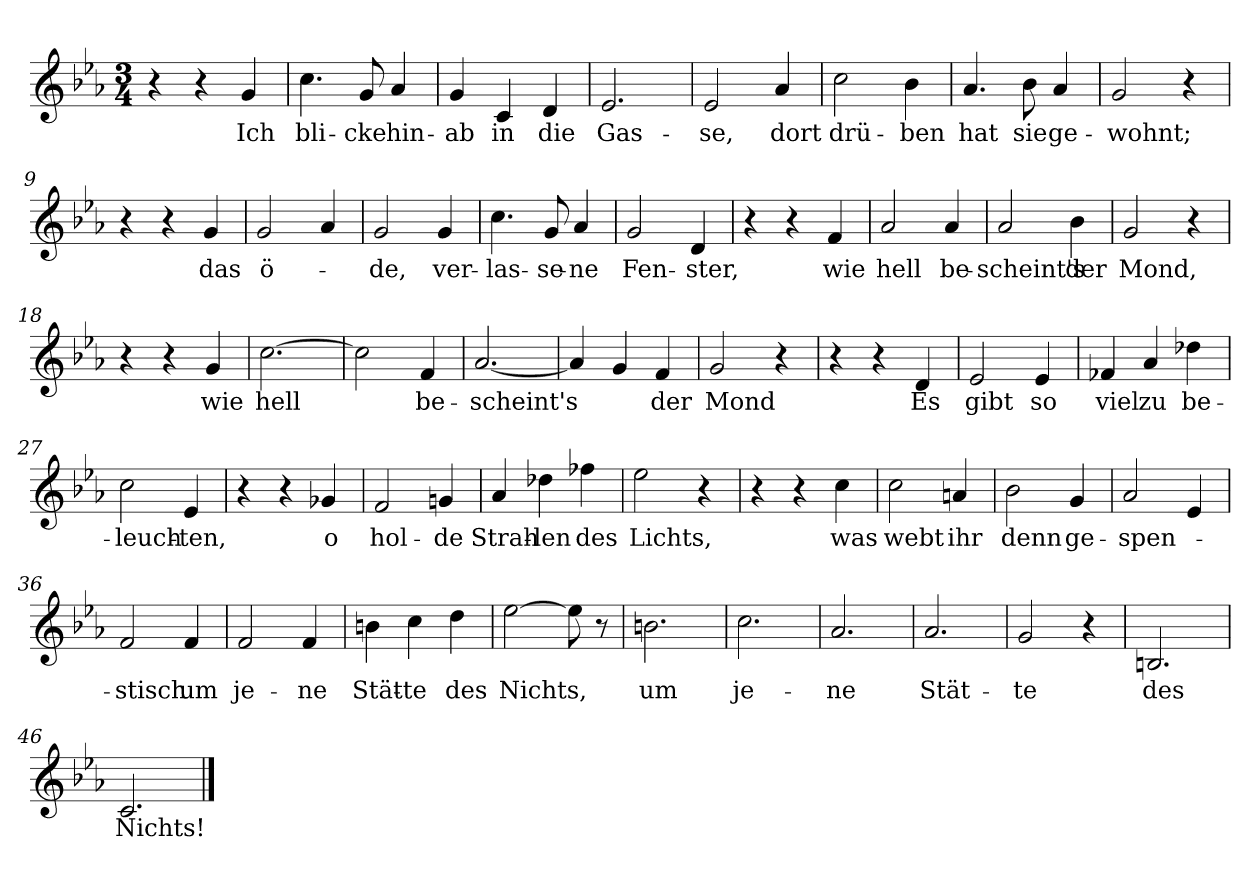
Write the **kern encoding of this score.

**kern	**text
*part1	*part1
*staff1	*staff1
*clefG2	*
*k[b-e-a-]	*
*M3/4	*
=1	=1
4r	.
4r	.
!	!LO:LY:b
4g/	Ich
=2	=2
!	!LO:LY:b
4.cc\	bli-
!	!LO:LY:b
8g/	-cke
!	!LO:LY:b
4a-/	hin-
=3	=3
!	!LO:LY:b
4g/	-ab
!	!LO:LY:b
4c/	in
!	!LO:LY:b
4d/	die
=4	=4
!	!LO:LY:b
2.e-/	Gas-
=5	=5
!	!LO:LY:b
2e-/	-se,
!	!LO:LY:b
4a-/	dort
=6	=6
!	!LO:LY:b
2cc\	drü-
!	!LO:LY:b
4b-\	-ben
=7	=7
!	!LO:LY:b
4.a-/	hat
!	!LO:LY:b
8b-\	sie
!	!LO:LY:b
4a-/	ge-
=8	=8
!	!LO:LY:b
2g/	-wohnt;
4r	.
=9	=9
4r	.
4r	.
!	!LO:LY:b
4g/	das
=10	=10
!	!LO:LY:b
2g/	ö-
4a-/	.
=11	=11
!	!LO:LY:b
2g/	-de,
!	!LO:LY:b
4g/	ver-
=12	=12
!	!LO:LY:b
4.cc\	-las-
!	!LO:LY:b
8g/	-se-
!	!LO:LY:b
4a-/	-ne
!!LO:LB:g=z
=13	=13
!	!LO:LY:b
2g/	Fen-
!	!LO:LY:b
4d/	-ster,
=14	=14
4r	.
4r	.
!	!LO:LY:b
4f/	wie
=15	=15
!	!LO:LY:b
2a-/	hell
!	!LO:LY:b
4a-/	be-
=16	=16
!	!LO:LY:b
2a-/	-scheint's
!	!LO:LY:b
4b-\	der
=17	=17
!	!LO:LY:b
2g/	Mond,
4r	.
=18	=18
4r	.
4r	.
!	!LO:LY:b
4g/	wie
=19	=19
!	!LO:LY:b
[2.cc\	hell
=20	=20
2cc\]	.
!	!LO:LY:b
4f/	be-
=21	=21
!	!LO:LY:b
[2.a-/	-scheint's
=22	=22
4a-/]	.
4g/	.
!	!LO:LY:b
4f/	der
=23	=23
!	!LO:LY:b
2g/	Mond
4r	.
=24	=24
4r	.
4r	.
!	!LO:LY:b
4d/	Es
!!LO:LB:g=z
=25	=25
!	!LO:LY:b
2e-/	gibt
!	!LO:LY:b
4e-/	so
=26	=26
!	!LO:LY:b
4f-X/	viel
!	!LO:LY:b
4a-/	zu
!	!LO:LY:b
4dd-X\	be-
=27	=27
!	!LO:LY:b
2cc\	-leuch-
!	!LO:LY:b
4e-/	-ten,
=28	=28
4r	.
4r	.
!	!LO:LY:b
4g-X/	o
=29	=29
!	!LO:LY:b
2f/	hol-
!	!LO:LY:b
4gn/	-de
=30	=30
!	!LO:LY:b
4a-/	Strah-
!	!LO:LY:b
4dd-X\	-len
!	!LO:LY:b
4ff-X\	des
=31	=31
!	!LO:LY:b
2ee-\	Lichts,
4r	.
=32	=32
4r	.
4r	.
!	!LO:LY:b
4cc\	was
=33	=33
!	!LO:LY:b
2cc\	webt
!	!LO:LY:b
4an/	ihr
=34	=34
!	!LO:LY:b
2b-\	denn
!	!LO:LY:b
4g/	ge-
=35	=35
!	!LO:LY:b
2a-/	-spen-
4e-/	.
!!LO:LB:g=z
=36	=36
!	!LO:LY:b
2f/	-stisch
!	!LO:LY:b
4f/	um
=37	=37
!	!LO:LY:b
2f/	je-
!	!LO:LY:b
4f/	-ne
=38	=38
!	!LO:LY:b
4bn\	Stät-
!	!LO:LY:b
4cc\	-te
!	!LO:LY:b
4dd\	des
=39	=39
!	!LO:LY:b
[2ee-\	Nichts,
8ee-\]	.
8r	.
=40	=40
!	!LO:LY:b
2.bn\	um
=41	=41
!	!LO:LY:b
2.cc\	je-
=42	=42
!	!LO:LY:b
2.a-/	-ne
=43	=43
!	!LO:LY:b
2.a-/	Stät-
=44	=44
!	!LO:LY:b
2g/	te
4r	.
=45	=45
!	!LO:LY:b
2.Bn/	des
=46	=46
!	!LO:LY:b
2.c/	Nichts!
==	==
*-	*-
